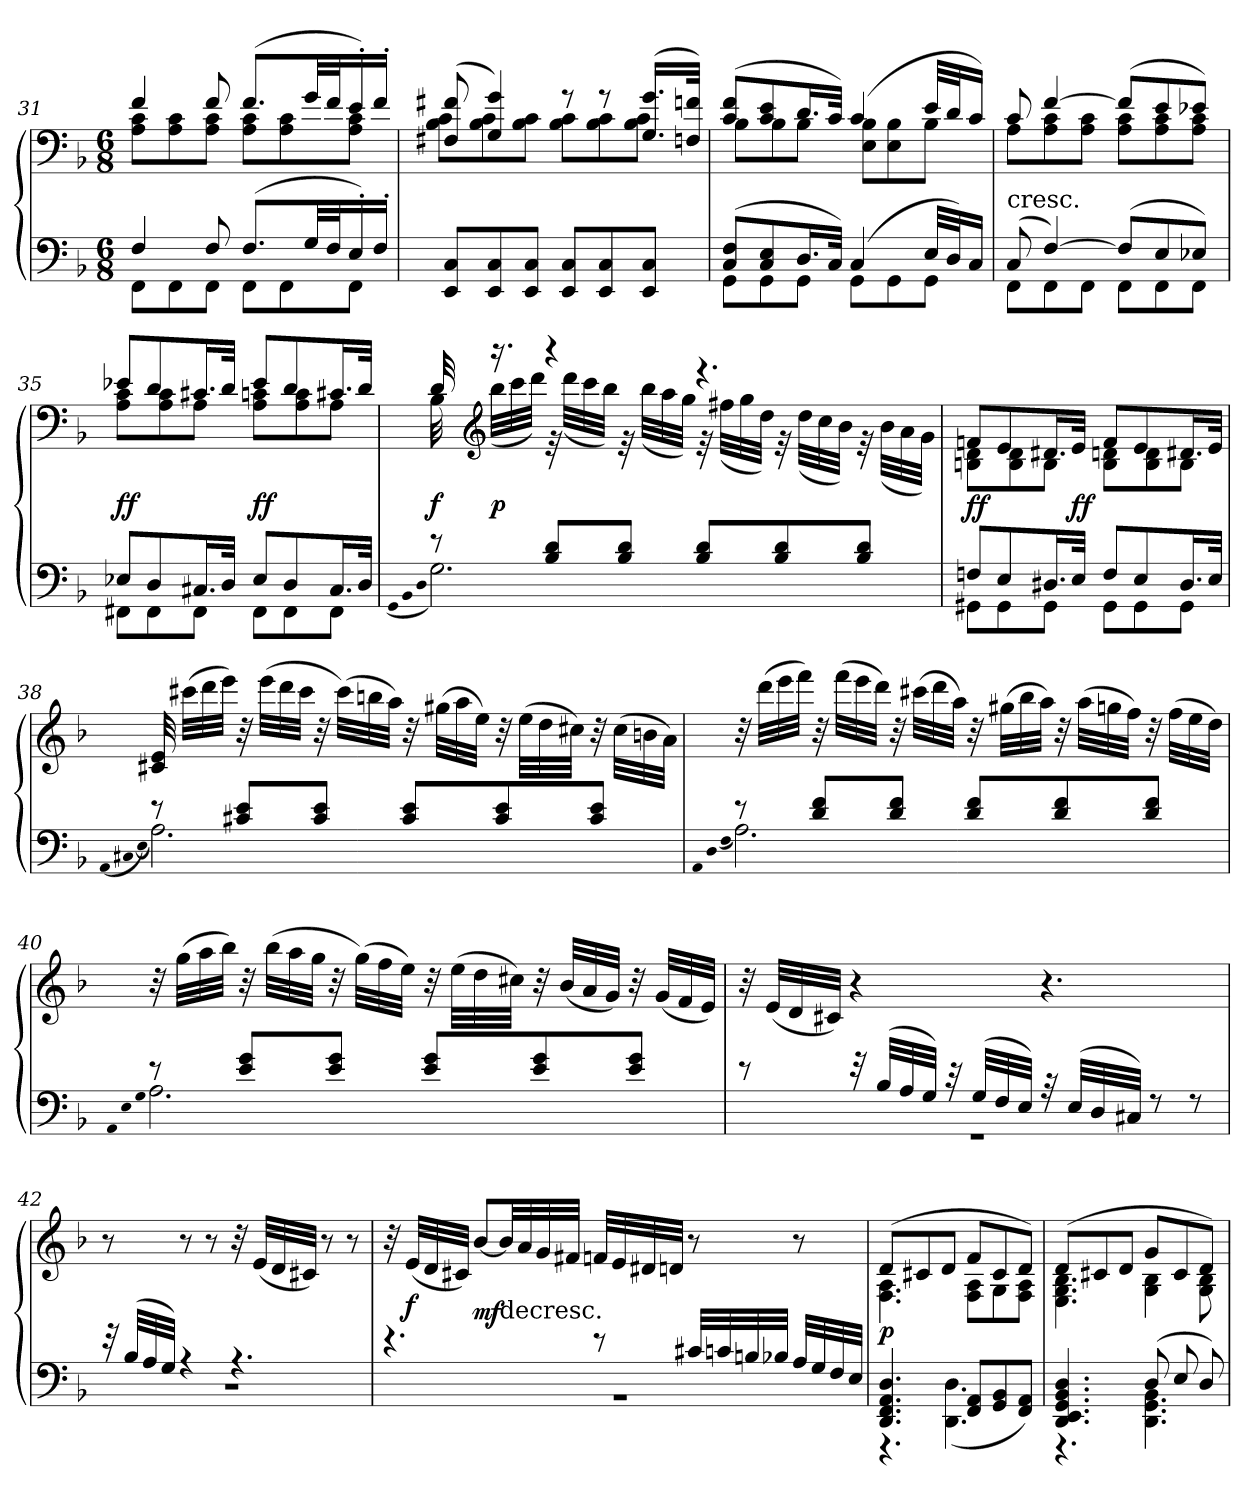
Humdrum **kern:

**kern	**kern	**dynam
*part1	*part1	*part1
*staff2	*staff1	*staff1/2
*clefF4	*clefF4	*
*k[b-]	*k[b-]	*
*d:	*d:	*
*M6/8	*M6/8	*
=31	=31	=31
*^	*^	*
4F/	8FF\L	4f/	8A\ 8c\L	.
.	8FF\	.	8A\ 8c\	.
8F/	8FF\J	8f/	8A\ 8c\J	.
(8.F/L	8FF\L	(8.f/L	8A\ 8c\L	.
.	8FF\	.	8A\ 8c\	.
32G/LL	.	32g/LL	.	.
32F/J	.	32f/J	.	.
16E'/)	8FF\J	16e'/)	8A\ 8c\J	.
16F'/JJ	.	16f'/JJ	.	.
*v	*v	*	*	*
=32	=32	=32	=32
8EE/ 8C/L	(8F#X/ 8f#X/	8B-\ 8c\L	.
8EE/ 8C/	4G/ 4g/)	8B-\ 8c\	.
8EE/ 8C/J	.	8B-\ 8c\J	.
8EE/ 8C/L	8r	8B-\ 8c\L	.
8EE/ 8C/	8r	8B-\ 8c\	.
8EE/ 8C/J	(16.G/ 16.g/LL	8B-\ 8c\J	.
.	32Fn/ 32fn/JJk)	.	.
=33	=33	=33	=33
*^	*	*	*
(8C/ 8F/L	8GG\L	(8c/ 8f/L	8B-\L	.
8C/ 8E/	8GG\	8c/ 8e/	8B-\	.
16.D/L	8GG\J	16.d/L	8B-\J	.
32C/JJk)	.	32c/JJk)	.	.
(4C/	8GG\L	(4c/	8E\ 8B-\L	.
.	8GG\	.	8E\ 8B-\	.
32E/LLL	8GG\J	32e/LLL	8B-\J	.
32D/J)	.	32d/J	.	.
16C/JJ	.	16c/JJ)	.	.
=34	=34	=34	=34	=34
!	!	!LO:TX:c:t=cresc.	!	!
(8C/	8FF\L	8c/	8A\L	.
[4F/)	8FF\	[4f/	8A\ 8c\	.
.	8FF\J	.	8A\ 8c\J	.
(8F/L]	8FF\L	(8f/L]	8A\ 8c\L	.
8E/	8FF\	8e/	8A\ 8c\	.
8E-X/J)	8FF\J	8e-X/J)	8A\ 8c\J	.
=35	=35	=35	=35	=35
8E-X/L	8FF#X\L	8e-X/L	8A\ 8c\L	ff
8D/	8FF#\	8d/	8A\ 8c\	.
16.C#X/L	8FF#\J	16.c#X/L	8A\J	.
32D/JJk	.	32d/JJk	.	.
8E-/L	8FF#\L	8e-/L	8A\ 8cn\L	ff
8D/	8FF#\	8d/	8A\ 8c\	.
16.C#/L	8FF#\J	16.c#X/L	8A\J	.
32D/JJk	.	32d/JJk	.	.
=36	=36	=36	=36	=36
.	(qGG	.	.	.
.	qBB-	.	.	.
.	qD	.	.	.
8r	2.G\)	32d/	32B-\	f
*	*	*clefG2	*	*
.	.	16.r	(32bb-\LLL	p
.	.	.	32ccc\	.
.	.	.	32ddd\JJJ)	.
8B-/ 8d/L	.	4r	32r	.
.	.	.	(32ddd\LLL	.
.	.	.	32ccc\	.
.	.	.	32bb-\JJJ)	.
8B-/ 8d/J	.	.	32r	.
.	.	.	(32bb-\LLL	.
.	.	.	32aa\	.
.	.	.	32gg\JJJ)	.
8B-/ 8d/L	.	4.r	32r	.
.	.	.	(32ff#X\LLL	.
.	.	.	32gg\	.
.	.	.	32dd\JJJ)	.
8B-/ 8d/	.	.	32r	.
.	.	.	(32dd\LLL	.
.	.	.	32cc\	.
.	.	.	32b-\JJJ)	.
8B-/ 8d/J	.	.	32r	.
.	.	.	(32b-\LLL	.
.	.	.	32a\	.
.	.	.	32g\JJJ)	.
=37	=37	=37	=37	=37
8Fn/L	8GG#X\L	8fn/L	8Bn\ 8d\L	ff
8E/	8GG#\	8e/	8B\ 8d\	.
16.D#X/L	8GG#\J	16.d#X/L	8B\J	.
32E/JJk	.	32e/JJk	.	ff
8F/L	8GG#\L	8f/L	8B\ 8dn\L	.
8E/	8GG#\	8e/	8B\ 8d\	.
16.D#/L	8GG#\J	16.d#X/L	8B\J	.
32E/JJk	.	32e/JJk	.	.
*	*	*v	*v	*
=38	=38	=38	=38
.	(qAA	.	.
.	qC#X	.	.
.	(qE)	.	.
8r	2.A\)	32c#X/ 32e/	.
.	.	(32ccc#X\LLL	.
.	.	32ddd\	.
.	.	32eee\JJJ)	.
8c#X/ 8e/L	.	32r	.
.	.	(32eee\LLL	.
.	.	32ddd\	.
.	.	32ccc#\JJJ	.
8c#/ 8e/J	.	32r	.
.	.	(32ccc#\LLL)	.
.	.	32bbn\	.
.	.	32aa\JJJ)	.
8c#/ 8e/L	.	32r	.
.	.	(32gg#X\LLL	.
.	.	32aa\	.
.	.	32ee\JJJ)	.
8c#/ 8e/	.	32r	.
.	.	(32ee\LLL	.
.	.	32dd\	.
.	.	32cc#X\JJJ)	.
8c#/ 8e/J	.	32r	.
.	.	(32cc#\LLL	.
.	.	32bn\	.
.	.	32a\JJJ)	.
=39	=39	=39	=39
.	qAA	.	.
.	qD	.	.
.	(qF	.	.
8r	2.A\)	32r	.
.	.	(32ddd\LLL	.
.	.	32eee\	.
.	.	32fff\JJJ)	.
8d/ 8f/L	.	32r	.
.	.	(32fff\LLL	.
.	.	32eee\	.
.	.	32ddd\JJJ)	.
8d/ 8f/J	.	32r	.
.	.	(32ccc#X\LLL	.
.	.	32ddd\	.
.	.	32aa\JJJ)	.
8d/ 8f/L	.	32r	.
.	.	(32gg#X\LLL	.
.	.	32bb-\	.
.	.	32aa\JJJ)	.
8d/ 8f/	.	32r	.
.	.	(32aa\LLL	.
.	.	32ggn\	.
.	.	32ff\JJJ)	.
8d/ 8f/J	.	32r	.
.	.	(32ff\LLL	.
.	.	32ee\	.
.	.	32dd\JJJ)	.
=40	=40	=40	=40
.	qAA	.	.
.	qE	.	.
.	qG	.	.
8r	2.A\	32r	.
.	.	(32gg\LLL	.
.	.	32aa\	.
.	.	32bb-\JJJ)	.
8e/ 8g/L	.	32r	.
.	.	(32bb-\LLL	.
.	.	32aa\	.
.	.	32gg\JJJ	.
8e/ 8g/J	.	32r	.
.	.	(32gg\LLL)	.
.	.	32ff\	.
.	.	32ee\JJJ)	.
8e/ 8g/L	.	32r	.
.	.	(32ee\LLL	.
.	.	32dd\	.
.	.	32cc#X\JJJ)	.
8e/ 8g/	.	32r	.
.	.	(32b-/LLL	.
.	.	32a/	.
.	.	32g/JJJ)	.
8e/ 8g/J	.	32r	.
.	.	(32g/LLL	.
.	.	32f/	.
.	.	32e/JJJ)	.
=41	=41	=41	=41
8r	2.r	32r	.
.	.	(32e/LLL	.
.	.	32d/	.
.	.	32c#X/JJJ)	.
32r	.	4r	.
(32B-/LLL	.	.	.
32A/	.	.	.
32G/JJJ)	.	.	.
32r	.	.	.
(32G/LLL	.	.	.
32F/	.	.	.
32E/JJJ)	.	.	.
32r	.	4.r	.
(32E/LLL	.	.	.
32D/	.	.	.
32C#X/JJJ)	.	.	.
8r	.	.	.
8r	.	.	.
=42	=42	=42	=42
32r	2.r	8r	.
(32B-/LLL	.	.	.
32A/	.	.	.
32G/JJJ)	.	.	.
4r	.	8r	.
.	.	8r	.
4.r	.	32r	.
.	.	(32e/LLL	.
.	.	32d/	.
.	.	32c#X/JJJ)	.
.	.	8r	.
.	.	8r	.
=43	=43	=43	=43
4.r	2.r	32r	.
.	.	(32e/LLL	f
.	.	32d/	.
.	.	32c#X/JJJ)	.
.	.	[8b-/L	mf
!	!	!LO:TX:c:t=decresc.	!
.	.	32b-/LL]	.
.	.	32a/	.
.	.	32g/	.
.	.	32f#X/JJJ	.
8r	.	32fn/LLL	.
.	.	32e/	.
.	.	32d#X/	.
.	.	32dn/JJJ	.
32c#X/LLL	.	8r	.
32cn/	.	.	.
32Bn/	.	.	.
32B-X/JJJ	.	.	.
32A/LLL	.	8r	.
32G/	.	.	.
32F/	.	.	.
32E/JJJ	.	.	.
=44	=44	=44	=44
*	*	*^	*
4.DD/ 4.FF/ 4.AA/ 4.D/	4.r	(8d/L	4.F\ 4.A\	p
.	.	8c#X/	.	.
.	.	8d/J	.	.
8FF/ 8AA/L	(4.DD\ 4.D\	8f/L	8F\ 8A\L	.
8GG/ 8BB-/	.	8c#/	8G\	.
8FF/ 8AA/J)	.	8d/J)	8F\ 8A\J	.
=45	=45	=45	=45	=45
4.DD/ 4.EE/ 4.GG/ 4.BB-/ 4.D/	4.r	(8d/L	4.E\ 4.G\ 4.B-\	.
.	.	8c#X/	.	.
.	.	8d/J	.	.
(8D/	4.DD\ 4.GG\ 4.BB-\	8g/L	4G\ 4B-\	.
8E/	.	8c#/	.	.
8D/)	.	8d/J)	8G\ 8B-\	.
*v	*v	*	*	*
*	*v	*v	*
=	=	=
*-	*-	*-
